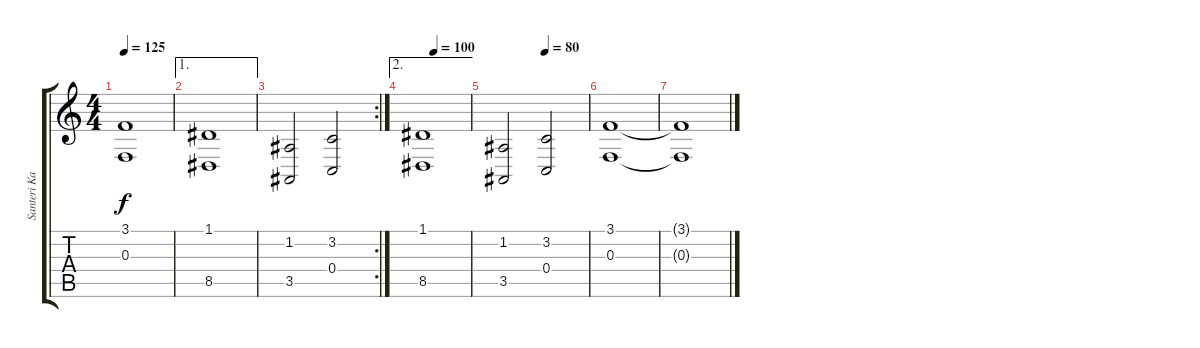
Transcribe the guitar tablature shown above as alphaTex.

\track ("Santeri Kallio" "Santeri Ka") {instrument acousticgrandpiano}
\staff {score tabs}
\tuning (D4 A3 F3 C3 G2 D2) {hide}
\ts (4 4)
\tempo 125
\clef g2
\ks c
(3.1{t} 0.3{t}).1{dy f} |
\ae 1
(1.1 8.5).1 |
\rc 2
(1.2 3.5).2 (3.2 0.4).2 |
\ae 2
\tempo (100 0.25)
(1.1 8.5).1{volume 9 instrument choiraahs} |
\tempo (80 0.5)
(1.2 3.5).2 (3.2 0.4).2 |
(3.1 0.3).1{volume 1} |
(3.1{t} 0.3{t}).1
